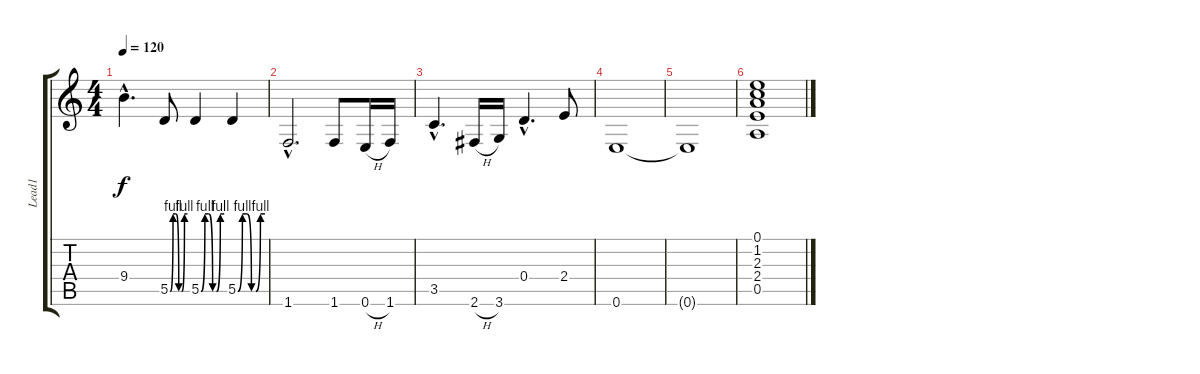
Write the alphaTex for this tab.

\track ("Lead1" "Lead1") {instrument distortionguitar}
\staff {score tabs}
\tuning (E4 B3 G3 D3 A2 E2) {hide}
\ts (4 4)
\tempo 120
\clef g2
\ks c
9.4{hac t}.4{d dy f} 5.5{be (custom 0 0 10 4 20 4 30 0 40 0 50 4 60 4)}.8 5.5{be (custom 0 0 10 4 20 4 30 0 40 0 50 4 60 4)}.4 5.5{be (custom 0 0 10 4 20 4 30 0 40 0 50 4 60 4)}.4 |
1.6{hac}.2{d} 1.6.8 0.6{h}.16 1.6.16 |
3.5{hac}.4{d} 2.6{h}.16 3.6.16 0.4{hac}.4{d} 2.4.8 |
0.6.1 |
0.6{t}.1 |
(0.1 1.2 2.3 2.4 0.5).1
